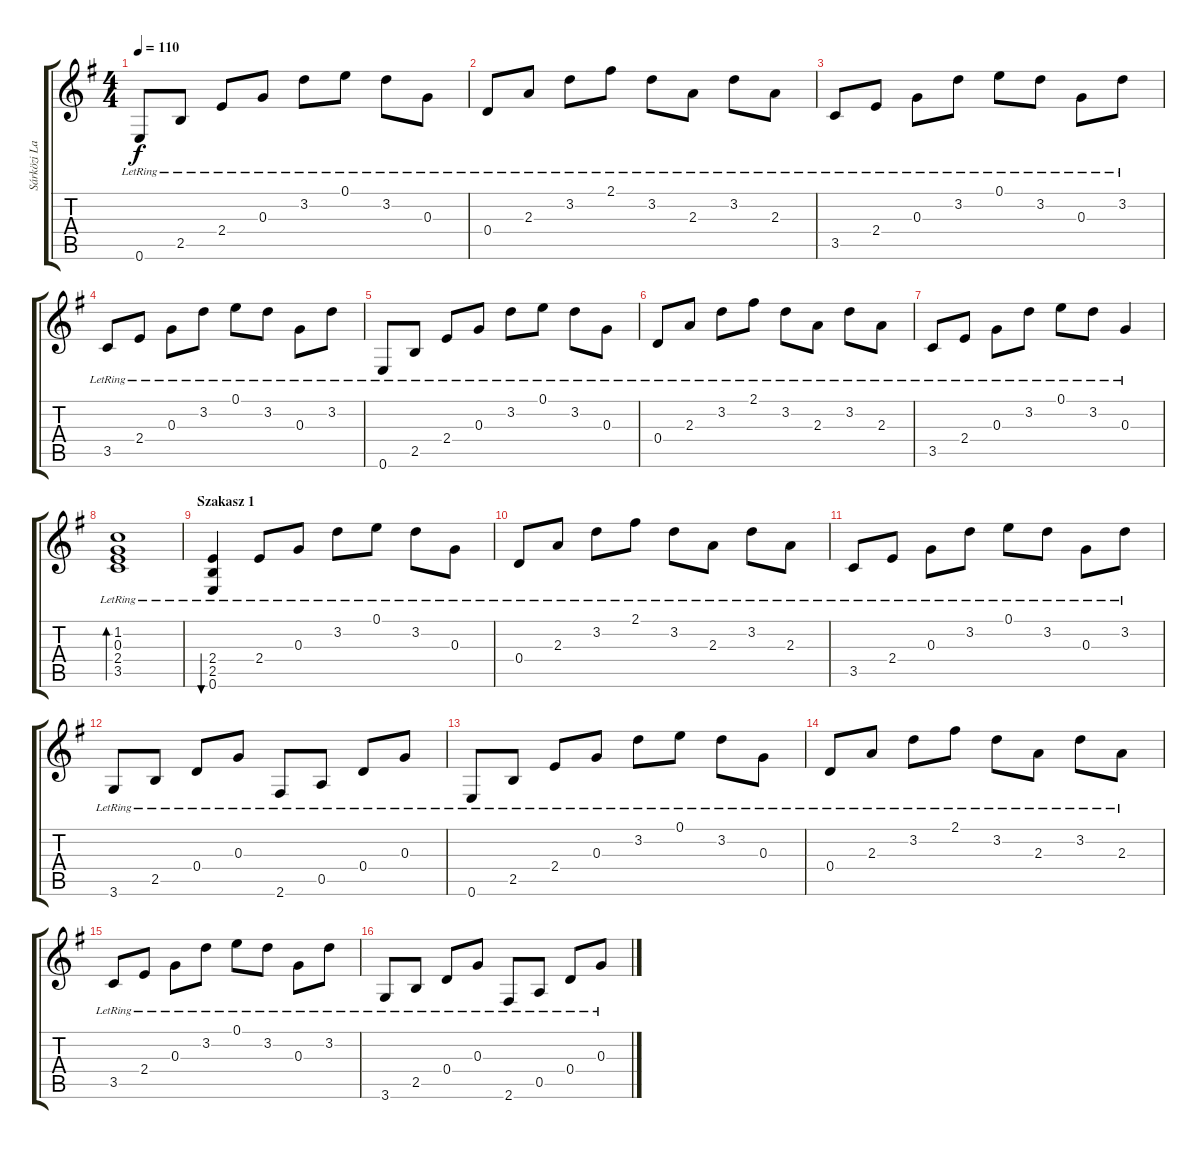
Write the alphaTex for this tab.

\track ("Sárközi Lajos" "Sárközi La") {instrument acousticguitarsteel}
\staff {score tabs}
\tuning (E4 B3 G3 D3 A2 E2) {hide}
\ts (4 4)
\tempo 110
\clef g2
\ks eminor
0.6{lr}.8{dy f instrument acousticguitarsteel} 2.5{lr}.8 2.4{lr}.8 0.3{lr}.8 3.2{lr}.8 0.1{lr}.8 3.2{lr}.8 0.3{lr}.8 |
0.4{lr}.8 2.3{lr}.8 3.2{lr}.8 2.1{lr}.8 3.2{lr}.8 2.3{lr}.8 3.2{lr}.8 2.3{lr}.8 |
3.5{lr}.8 2.4{lr}.8 0.3{lr}.8 3.2{lr}.8 0.1{lr}.8 3.2{lr}.8 0.3{lr}.8 3.2{lr}.8 |
3.5{lr}.8 2.4{lr}.8 0.3{lr}.8 3.2{lr}.8 0.1{lr}.8 3.2{lr}.8 0.3{lr}.8 3.2{lr}.8 |
0.6{lr}.8 2.5{lr}.8 2.4{lr}.8 0.3{lr}.8 3.2{lr}.8 0.1{lr}.8 3.2{lr}.8 0.3{lr}.8 |
0.4{lr}.8 2.3{lr}.8 3.2{lr}.8 2.1{lr}.8 3.2{lr}.8 2.3{lr}.8 3.2{lr}.8 2.3{lr}.8 |
3.5{lr}.8 2.4{lr}.8 0.3{lr}.8 3.2{lr}.8 0.1{lr}.8 3.2{lr}.8 0.3{lr}.4 |
(1.2 0.3 2.4 3.5{lr}).1{bd 60} |
\section ("" "Szakasz 1")
(2.4{lr} 2.5{lr} 0.6{lr}).4{bu 240} 2.4{lr}.8 0.3{lr}.8 3.2{lr}.8 0.1{lr}.8 3.2{lr}.8 0.3{lr}.8 |
0.4{lr}.8 2.3{lr}.8 3.2{lr}.8 2.1{lr}.8 3.2{lr}.8 2.3{lr}.8 3.2{lr}.8 2.3{lr}.8 |
3.5{lr}.8 2.4{lr}.8 0.3{lr}.8 3.2{lr}.8 0.1{lr}.8 3.2{lr}.8 0.3{lr}.8 3.2{lr}.8 |
3.6{lr}.8 2.5{lr}.8 0.4{lr}.8 0.3{lr}.8 2.6{lr}.8 0.5{lr}.8 0.4{lr}.8 0.3{lr}.8 |
0.6{lr}.8 2.5{lr}.8 2.4{lr}.8 0.3{lr}.8 3.2{lr}.8 0.1{lr}.8 3.2{lr}.8 0.3{lr}.8 |
0.4{lr}.8 2.3{lr}.8 3.2{lr}.8 2.1{lr}.8 3.2{lr}.8 2.3{lr}.8 3.2{lr}.8 2.3{lr}.8 |
3.5{lr}.8 2.4{lr}.8 0.3{lr}.8 3.2{lr}.8 0.1{lr}.8 3.2{lr}.8 0.3{lr}.8 3.2{lr}.8 |
3.6{lr}.8 2.5{lr}.8 0.4{lr}.8 0.3{lr}.8 2.6{lr}.8 0.5{lr}.8 0.4{lr}.8 0.3{lr}.8
